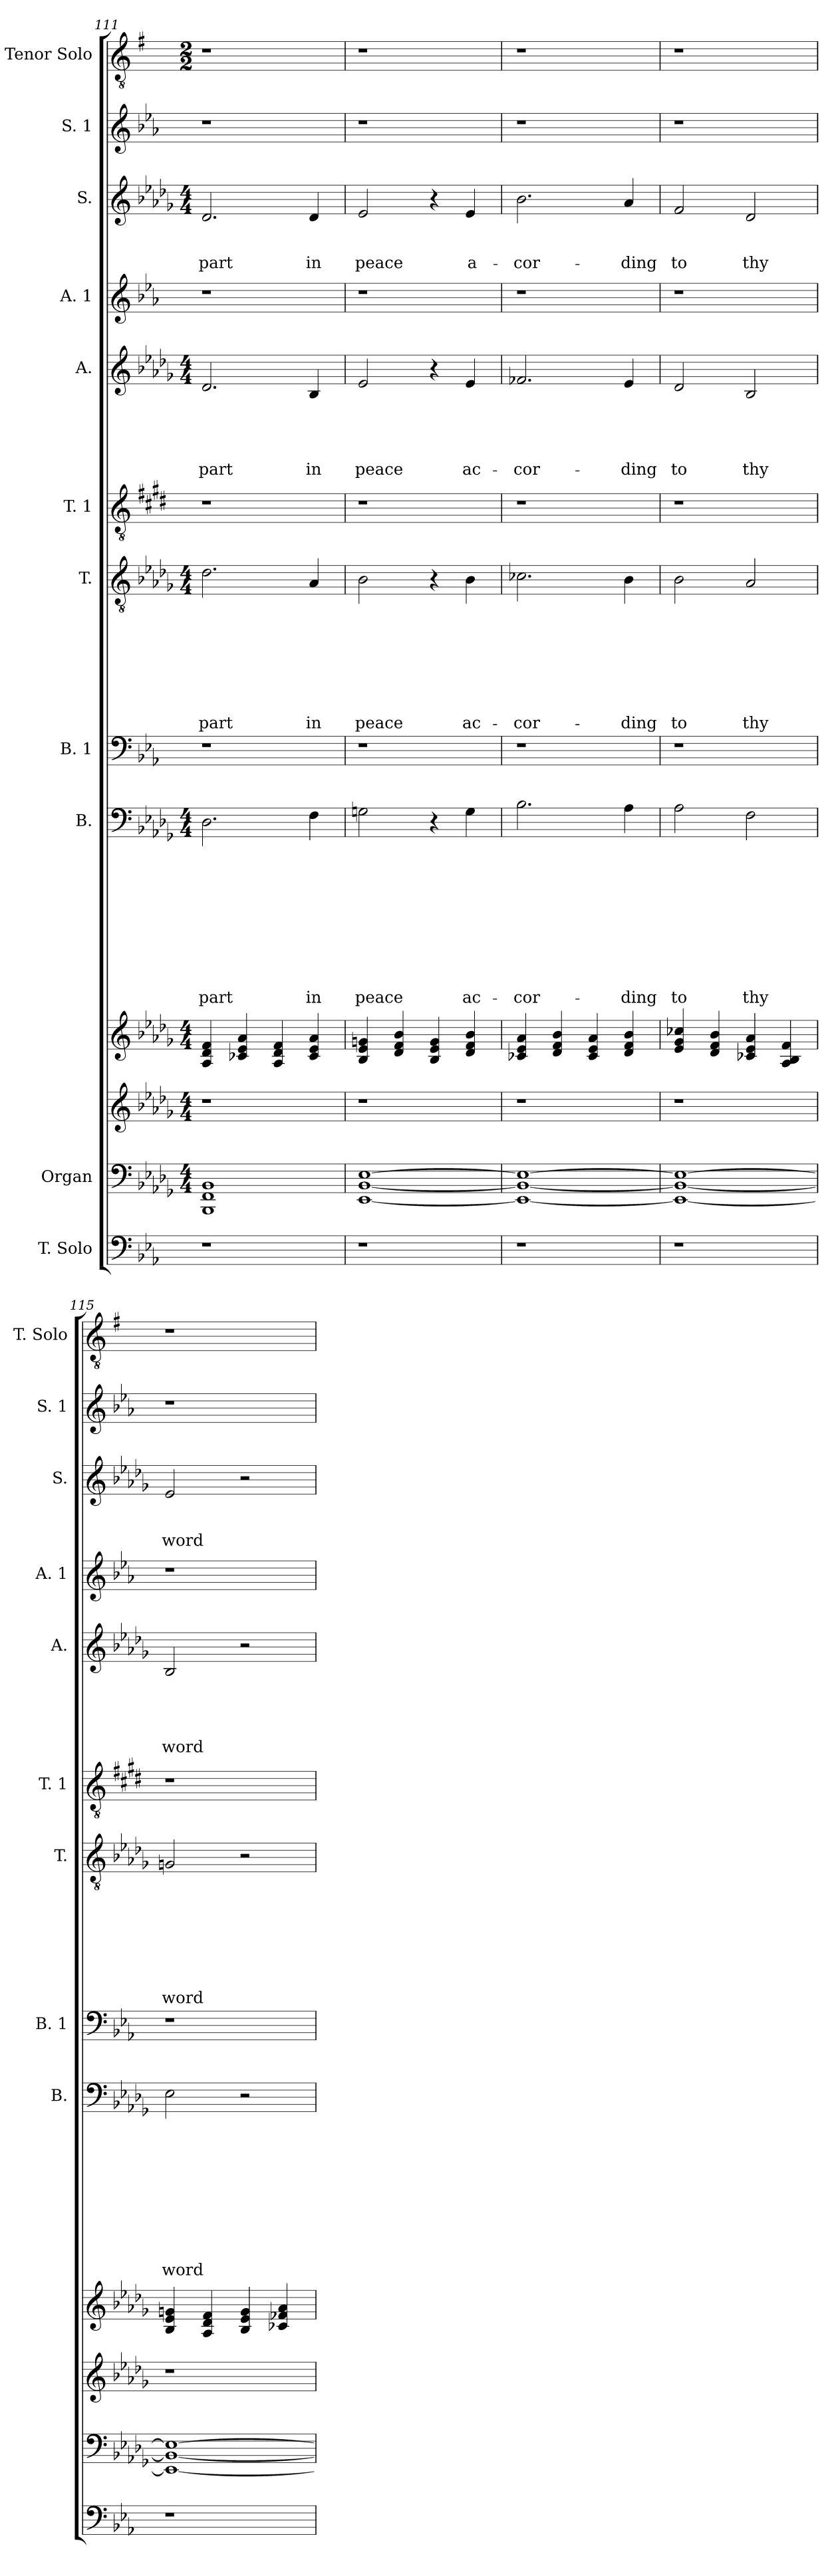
**kern	**kern	**kern	**kern	**kern	**text	**text	**text	**text	**text	**text	**text	**text	**text	**text	**kern	**kern	**text	**text	**text	**text	**text	**text	**text	**text	**kern	**kern	**text	**text	**text	**text	**text	**kern	**kern	**text	**text	**text	**kern	**kern
*part13	*part12	*part11	*part10	*part9	*part9	*part9	*part9	*part9	*part9	*part9	*part9	*part9	*part9	*part9	*part8	*part7	*part7	*part7	*part7	*part7	*part7	*part7	*part7	*part7	*part6	*part5	*part5	*part5	*part5	*part5	*part5	*part4	*part3	*part3	*part3	*part3	*part2	*part1
*staff13	*staff12	*staff11	*staff10	*staff9	*staff9	*staff9	*staff9	*staff9	*staff9	*staff9	*staff9	*staff9	*staff9	*staff9	*staff8	*staff7	*staff7	*staff7	*staff7	*staff7	*staff7	*staff7	*staff7	*staff7	*staff6	*staff5	*staff5	*staff5	*staff5	*staff5	*staff5	*staff4	*staff3	*staff3	*staff3	*staff3	*staff2	*staff1
*I"T. Solo	*I"Organ	*	*	*I"B.	*	*	*	*	*	*	*	*	*	*	*I"B. 1	*I"T.	*	*	*	*	*	*	*	*	*I"T. 1	*I"A.	*	*	*	*	*	*I"A. 1	*I"S.	*	*	*	*I"S. 1	*I"Tenor Solo
*	*	*	*	*I'B.	*	*	*	*	*	*	*	*	*	*	*I'B. 1	*I'T.	*	*	*	*	*	*	*	*	*I'T. 1	*I'A.	*	*	*	*	*	*I'A. 1	*I'S.	*	*	*	*I'S. 1	*I'T. Solo
*clefF4	*clefF4	*clefG2	*clefG2	*clefF4	*	*	*	*	*	*	*	*	*	*	*clefF4	*clefGv2	*	*	*	*	*	*	*	*	*clefGv2	*clefG2	*	*	*	*	*	*clefG2	*clefG2	*	*	*	*clefG2	*clefGv2
*k[b-e-a-]	*k[b-e-a-d-g-]	*k[b-e-a-d-g-]	*k[b-e-a-d-g-]	*k[b-e-a-d-g-]	*	*	*	*	*	*	*	*	*	*	*k[b-e-a-]	*k[b-e-a-d-g-]	*	*	*	*	*	*	*	*	*k[f#c#g#d#]	*k[b-e-a-d-g-]	*	*	*	*	*	*k[b-e-a-]	*k[b-e-a-d-g-]	*	*	*	*k[b-e-a-]	*k[f#]
*E-:	*D-:	*D-:	*D-:	*D-:	*	*	*	*	*	*	*	*	*	*	*E-:	*D-:	*	*	*	*	*	*	*	*	*E:	*D-:	*	*	*	*	*	*E-:	*D-:	*	*	*	*E-:	*G:
*	*M4/4	*M4/4	*M4/4	*M4/4	*	*	*	*	*	*	*	*	*	*	*	*M4/4	*	*	*	*	*	*	*	*	*	*M4/4	*	*	*	*	*	*	*M4/4	*	*	*	*	*M2/2
=111	=111	=111	=111	=111	=111	=111	=111	=111	=111	=111	=111	=111	=111	=111	=111	=111	=111	=111	=111	=111	=111	=111	=111	=111	=111	=111	=111	=111	=111	=111	=111	=111	=111	=111	=111	=111	=111	=111
!	!	!	!	!	!	!	!	!	!	!	!	!	!	!LO:LY:b	!	!	!	!	!	!	!	!	!	!LO:LY:b	!	!	!	!	!	!	!LO:LY:b	!	!	!	!	!LO:LY:b	!	!
1r	1BBB- 1FF 1BB-	1r	4A-/ 4d-/ 4f/	2.D-\	.	.	.	.	.	.	.	.	.	-part	1r	2.d-\	.	.	.	.	.	.	.	-part	1r	2.d-/	.	.	.	.	-part	1r	2.d-/	.	.	-part	1r	1r
.	.	.	4c-X/ 4e-/ 4a-/	.	.	.	.	.	.	.	.	.	.	.	.	.	.	.	.	.	.	.	.	.	.	.	.	.	.	.	.	.	.	.	.	.	.	.
.	.	.	4A-/ 4d-/ 4f/	.	.	.	.	.	.	.	.	.	.	.	.	.	.	.	.	.	.	.	.	.	.	.	.	.	.	.	.	.	.	.	.	.	.	.
!	!	!	!	!	!	!	!	!	!	!	!	!	!	!LO:LY:b	!	!	!	!	!	!	!	!	!	!LO:LY:b	!	!	!	!	!	!	!LO:LY:b	!	!	!	!	!LO:LY:b	!	!
.	.	.	4c-/ 4e-/ 4a-/	4F\	.	.	.	.	.	.	.	.	.	in	.	4A-/	.	.	.	.	.	.	.	in	.	4B-/	.	.	.	.	in	.	4d-/	.	.	in	.	.
!!LO:PB:g=z
=112	=112	=112	=112	=112	=112	=112	=112	=112	=112	=112	=112	=112	=112	=112	=112	=112	=112	=112	=112	=112	=112	=112	=112	=112	=112	=112	=112	=112	=112	=112	=112	=112	=112	=112	=112	=112	=112	=112
!	!	!	!	!	!	!	!	!	!	!	!	!	!	!LO:LY:b	!	!	!	!	!	!	!	!	!	!LO:LY:b	!	!	!	!	!	!	!LO:LY:b	!	!	!	!	!LO:LY:b	!	!
1r	[<1EE- [<1BB- [>1E-	1r	4B-/ 4e-/ 4gn/	2Gn\	.	.	.	.	.	.	.	.	.	peace	1r	2B-\	.	.	.	.	.	.	.	peace	1r	2e-/	.	.	.	.	peace	1r	2e-/	.	.	peace	1r	1r
.	.	.	4d-/ 4f/ 4b-/	.	.	.	.	.	.	.	.	.	.	.	.	.	.	.	.	.	.	.	.	.	.	.	.	.	.	.	.	.	.	.	.	.	.	.
.	.	.	4B-/ 4e-/ 4g/	4r	.	.	.	.	.	.	.	.	.	.	.	4r	.	.	.	.	.	.	.	.	.	4r	.	.	.	.	.	.	4r	.	.	.	.	.
!	!	!	!	!	!	!	!	!	!	!	!	!	!	!LO:LY:b	!	!	!	!	!	!	!	!	!	!LO:LY:b	!	!	!	!	!	!	!LO:LY:b	!	!	!	!	!LO:LY:b	!	!
.	.	.	4d-/ 4f/ 4b-/	4G\	.	.	.	.	.	.	.	.	.	ac-	.	4B-\	.	.	.	.	.	.	.	ac-	.	4e-/	.	.	.	.	ac-	.	4e-/	.	.	a-	.	.
=113	=113	=113	=113	=113	=113	=113	=113	=113	=113	=113	=113	=113	=113	=113	=113	=113	=113	=113	=113	=113	=113	=113	=113	=113	=113	=113	=113	=113	=113	=113	=113	=113	=113	=113	=113	=113	=113	=113
!	!	!	!	!	!	!	!	!	!	!	!	!	!	!LO:LY:b	!	!	!	!	!	!	!	!	!	!LO:LY:b	!	!	!	!	!	!	!LO:LY:b	!	!	!	!	!LO:LY:b	!	!
1r	1EE-_ 1BB-_ 1E-_	1r	4c-X/ 4e-/ 4a-/	2.B-\	.	.	.	.	.	.	.	.	.	-cor-	1r	2.c-X\	.	.	.	.	.	.	.	-cor-	1r	2.f-X/	.	.	.	.	-cor-	1r	2.b-\	.	.	-cor-	1r	1r
.	.	.	4d-/ 4f/ 4b-/	.	.	.	.	.	.	.	.	.	.	.	.	.	.	.	.	.	.	.	.	.	.	.	.	.	.	.	.	.	.	.	.	.	.	.
.	.	.	4c-/ 4e-/ 4a-/	.	.	.	.	.	.	.	.	.	.	.	.	.	.	.	.	.	.	.	.	.	.	.	.	.	.	.	.	.	.	.	.	.	.	.
!	!	!	!	!	!	!	!	!	!	!	!	!	!	!LO:LY:b	!	!	!	!	!	!	!	!	!	!LO:LY:b	!	!	!	!	!	!	!LO:LY:b	!	!	!	!	!LO:LY:b	!	!
.	.	.	4d-/ 4f/ 4b-/	4A-\	.	.	.	.	.	.	.	.	.	-ding	.	4B-\	.	.	.	.	.	.	.	-ding	.	4e-/	.	.	.	.	-ding	.	4a-/	.	.	-ding	.	.
=114	=114	=114	=114	=114	=114	=114	=114	=114	=114	=114	=114	=114	=114	=114	=114	=114	=114	=114	=114	=114	=114	=114	=114	=114	=114	=114	=114	=114	=114	=114	=114	=114	=114	=114	=114	=114	=114	=114
!	!	!	!	!	!	!	!	!	!	!	!	!	!	!LO:LY:b	!	!	!	!	!	!	!	!	!	!LO:LY:b	!	!	!	!	!	!	!LO:LY:b	!	!	!	!	!LO:LY:b	!	!
1r	1EE-_ 1BB-_ 1E-_	1r	4e-/ 4g-/ 4cc-X/	2A-\	.	.	.	.	.	.	.	.	.	to	1r	2B-\	.	.	.	.	.	.	.	to	1r	2d-/	.	.	.	.	to	1r	2f/	.	.	to	1r	1r
.	.	.	4d-/ 4f/ 4b-/	.	.	.	.	.	.	.	.	.	.	.	.	.	.	.	.	.	.	.	.	.	.	.	.	.	.	.	.	.	.	.	.	.	.	.
!	!	!	!	!	!	!	!	!	!	!	!	!	!	!LO:LY:b	!	!	!	!	!	!	!	!	!	!LO:LY:b	!	!	!	!	!	!	!LO:LY:b	!	!	!	!	!LO:LY:b	!	!
.	.	.	4c-X/ 4e-/ 4a-/	2F\	.	.	.	.	.	.	.	.	.	thy	.	2A-/	.	.	.	.	.	.	.	thy	.	2B-/	.	.	.	.	thy	.	2d-/	.	.	thy	.	.
.	.	.	4A-/ 4B-/ 4f/	.	.	.	.	.	.	.	.	.	.	.	.	.	.	.	.	.	.	.	.	.	.	.	.	.	.	.	.	.	.	.	.	.	.	.
=115	=115	=115	=115	=115	=115	=115	=115	=115	=115	=115	=115	=115	=115	=115	=115	=115	=115	=115	=115	=115	=115	=115	=115	=115	=115	=115	=115	=115	=115	=115	=115	=115	=115	=115	=115	=115	=115	=115
!	!	!	!	!	!	!	!	!	!	!	!	!	!	!LO:LY:b	!	!	!	!	!	!	!	!	!	!LO:LY:b	!	!	!	!	!	!	!LO:LY:b	!	!	!	!	!LO:LY:b	!	!
1r	1EE-_ 1BB-_ 1E-_	1r	4B-/ 4e-/ 4gn/	2E-\	.	.	.	.	.	.	.	.	.	word	1r	2Gn/	.	.	.	.	.	.	.	word	1r	2B-/	.	.	.	.	word	1r	2e-/	.	.	word	1r	1r
.	.	.	4A-/ 4d-/ 4f/	.	.	.	.	.	.	.	.	.	.	.	.	.	.	.	.	.	.	.	.	.	.	.	.	.	.	.	.	.	.	.	.	.	.	.
.	.	.	4B-/ 4e-/ 4g/	2r	.	.	.	.	.	.	.	.	.	.	.	2r	.	.	.	.	.	.	.	.	.	2r	.	.	.	.	.	.	2r	.	.	.	.	.
.	.	.	4c-X/ 4f-X/ 4a-/	.	.	.	.	.	.	.	.	.	.	.	.	.	.	.	.	.	.	.	.	.	.	.	.	.	.	.	.	.	.	.	.	.	.	.
=	=	=	=	=	=	=	=	=	=	=	=	=	=	=	=	=	=	=	=	=	=	=	=	=	=	=	=	=	=	=	=	=	=	=	=	=	=	=
*-	*-	*-	*-	*-	*-	*-	*-	*-	*-	*-	*-	*-	*-	*-	*-	*-	*-	*-	*-	*-	*-	*-	*-	*-	*-	*-	*-	*-	*-	*-	*-	*-	*-	*-	*-	*-	*-	*-
